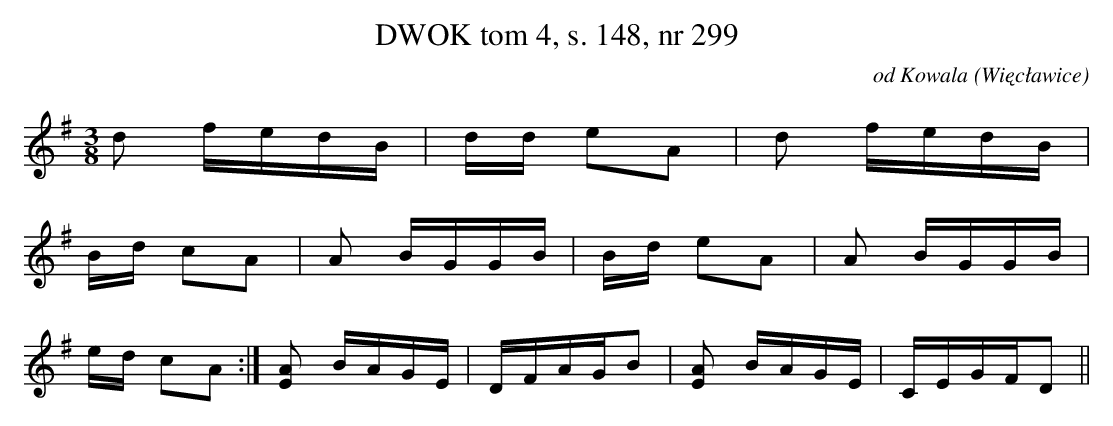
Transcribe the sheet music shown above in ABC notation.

X:1
T: DWOK tom 4, s. 148, nr 299
O: od Kowala (Więcławice)
L: 1/16
M: 3/8
K: G
d2 fedB | dd e2A2 | d2 fedB |
Bd c2A2 | A2 BGGB | Bd e2A2  | A2 BGGB |
ed c2A2 :| [E2A2] BAGE | DFAGB2 | [E2A2] BAGE | CEGFD2 ||
